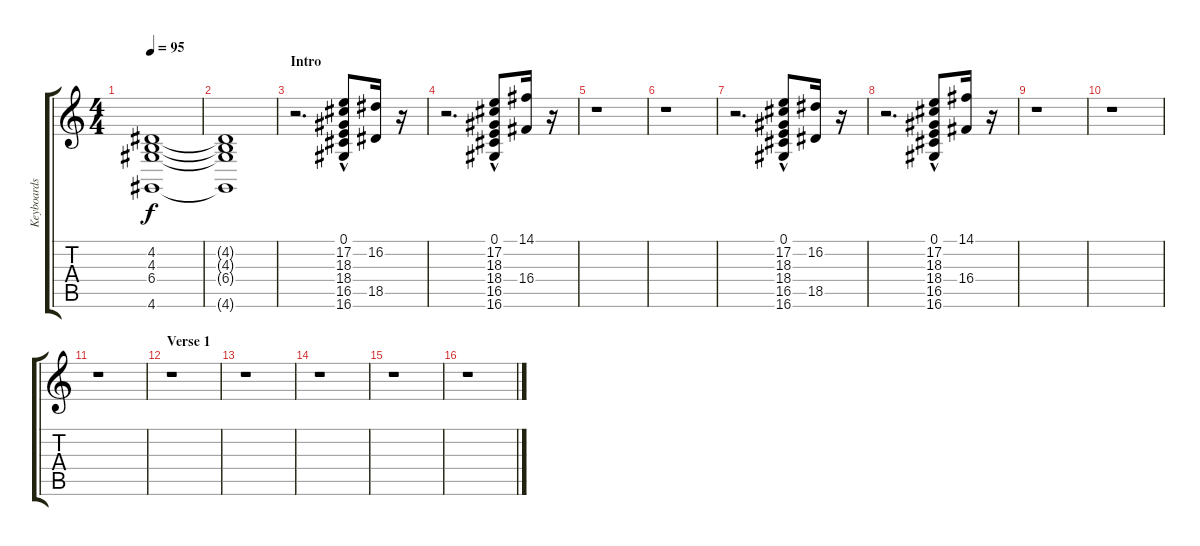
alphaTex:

\track ("Keyboards" "Keyboards") {instrument stringensemble1}
\staff {score tabs}
\tuning (E4 B3 G3 D3 A2 E2) {hide}
\ts (4 4)
\tempo 95
\clef g2
\ks c
(4.2 4.3 6.4 4.6).1{dy f} |
(4.2{t} 4.3{t} 6.4{t} 4.6{t}).1 |
\section ("" "Intro")
r.2{d} (0.1 17.2 18.3{hac} 18.4{hac} 16.5{hac} 16.6{hac}).8 (16.2 18.5).16 r.16 |
r.2{d} (0.1{hac} 17.2{hac} 18.3{hac} 18.4{hac} 16.5{hac} 16.6{hac}).8 (14.1 16.4).16 r.16 |
r.1 |
r.1 |
r.2{d} (0.1 17.2 18.3{hac} 18.4{hac} 16.5{hac} 16.6{hac}).8 (16.2 18.5).16 r.16 |
r.2{d} (0.1{hac} 17.2{hac} 18.3{hac} 18.4{hac} 16.5{hac} 16.6{hac}).8 (14.1 16.4).16 r.16 |
r.1 |
r.1 |
r.1 |
\section ("" "Verse 1")
r.1 |
r.1 |
r.1 |
r.1 |
r.1
